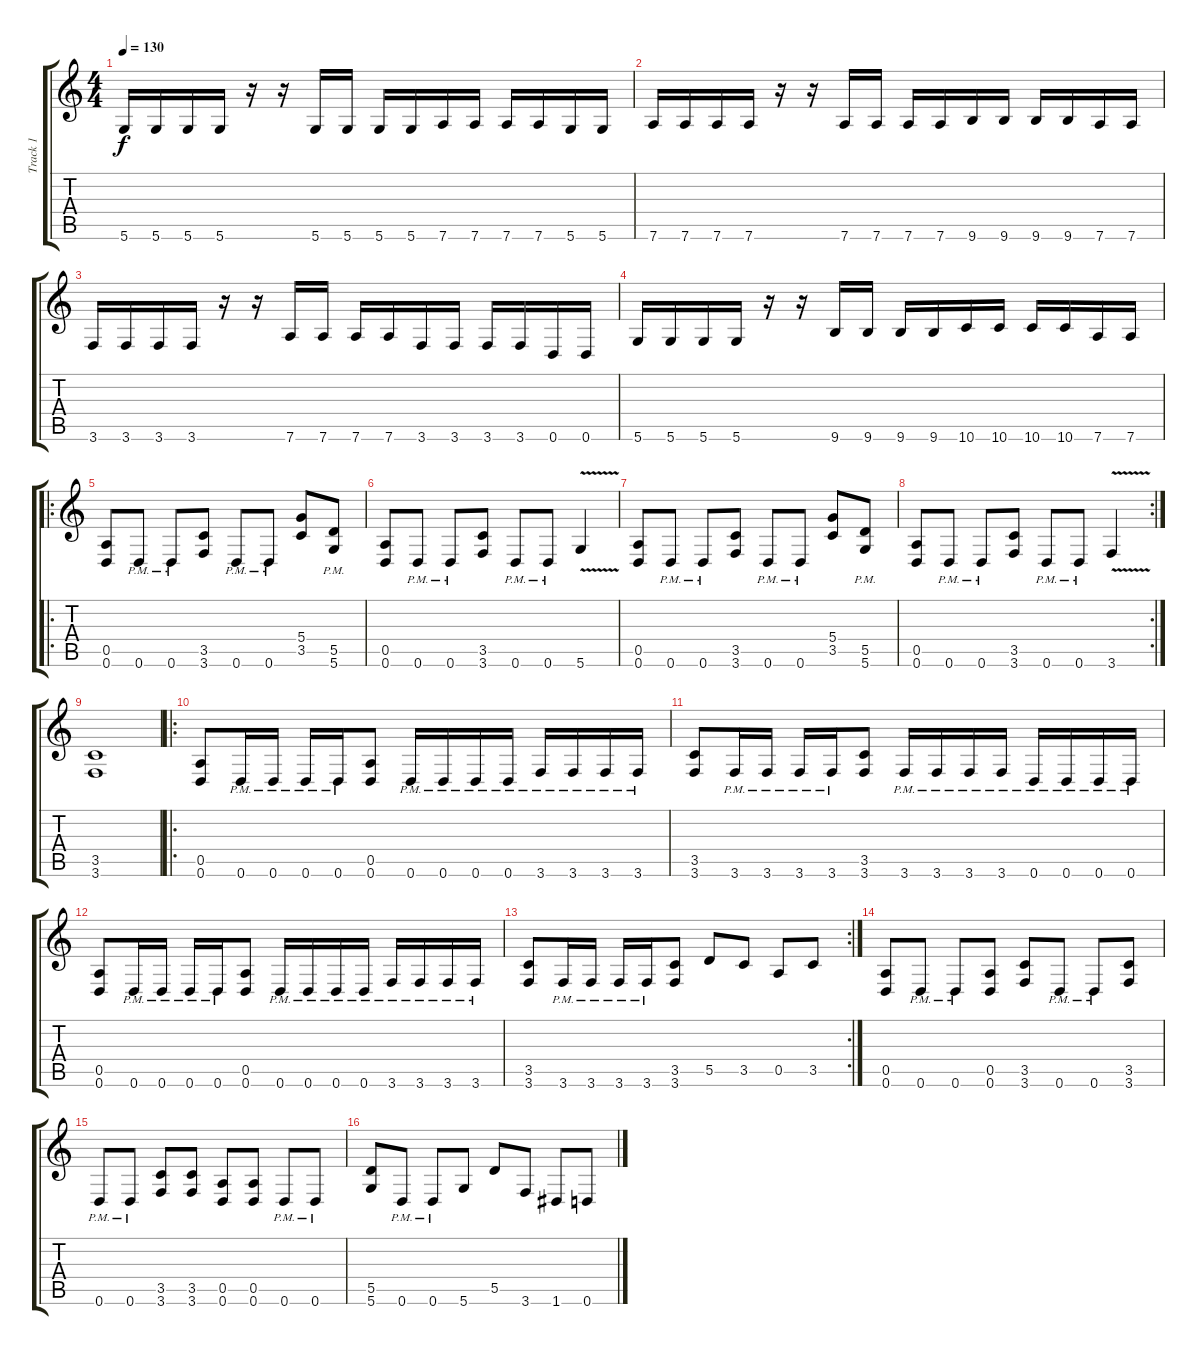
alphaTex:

\track ("Track 1" "Track 1") {instrument distortionguitar}
\staff {score tabs}
\tuning (E4 B3 G3 D3 A2 D2) {hide}
\ts (4 4)
\tempo 130
\clef g2
\ks c
5.6.16{dy f} 5.6.16 5.6.16 5.6.16 r.16 r.16 5.6.16 5.6.16 5.6.16 5.6.16 7.6.16 7.6.16 7.6.16 7.6.16 5.6.16 5.6.16 |
7.6.16 7.6.16 7.6.16 7.6.16 r.16 r.16 7.6.16 7.6.16 7.6.16 7.6.16 9.6.16 9.6.16 9.6.16 9.6.16 7.6.16 7.6.16 |
3.6.16 3.6.16 3.6.16 3.6.16 r.16 r.16 7.6.16 7.6.16 7.6.16 7.6.16 3.6.16 3.6.16 3.6.16 3.6.16 0.6.16 0.6.16 |
5.6.16 5.6.16 5.6.16 5.6.16 r.16 r.16 9.6.16 9.6.16 9.6.16 9.6.16 10.6.16 10.6.16 10.6.16 10.6.16 7.6.16 7.6.16 |
\ro
(0.5 0.6).8 0.6{pm}.8 0.6{pm}.8 (3.5 3.6).8 0.6{pm}.8 0.6{pm}.8 (5.4 3.5).8 (5.5 5.6{pm}).8 |
(0.5 0.6).8 0.6{pm}.8 0.6{pm}.8 (3.5 3.6).8 0.6{pm}.8 0.6{pm}.8 5.6{v}.4 |
(0.5 0.6).8 0.6{pm}.8 0.6{pm}.8 (3.5 3.6).8 0.6{pm}.8 0.6{pm}.8 (5.4 3.5).8 (5.5 5.6{pm}).8 |
\rc 2
(0.5 0.6).8 0.6{pm}.8 0.6{pm}.8 (3.5 3.6).8 0.6{pm}.8 0.6{pm}.8 3.6{v}.4 |
(3.5 3.6).1 |
\ro
(0.5 0.6).8 0.6{pm}.16 0.6{pm}.16 0.6{pm}.16 0.6{pm}.16 (0.5 0.6).8 0.6{pm}.16 0.6{pm}.16 0.6{pm}.16 0.6{pm}.16 3.6{pm}.16 3.6{pm}.16 3.6{pm}.16 3.6{pm}.16 |
(3.5 3.6).8 3.6{pm}.16 3.6{pm}.16 3.6{pm}.16 3.6{pm}.16 (3.5 3.6).8 3.6{pm}.16 3.6{pm}.16 3.6{pm}.16 3.6{pm}.16 0.6{pm}.16 0.6{pm}.16 0.6{pm}.16 0.6{pm}.16 |
(0.5 0.6).8 0.6{pm}.16 0.6{pm}.16 0.6{pm}.16 0.6{pm}.16 (0.5 0.6).8 0.6{pm}.16 0.6{pm}.16 0.6{pm}.16 0.6{pm}.16 3.6{pm}.16 3.6{pm}.16 3.6{pm}.16 3.6{pm}.16 |
\rc 2
(3.5 3.6).8 3.6{pm}.16 3.6{pm}.16 3.6{pm}.16 3.6{pm}.16 (3.5 3.6).8 5.5.8 3.5.8 0.5.8 3.5.8 |
(0.5 0.6).8 0.6{pm}.8 0.6{pm}.8 (0.5 0.6).8 (3.5 3.6).8 0.6{pm}.8 0.6{pm}.8 (3.5 3.6).8 |
0.6{pm}.8 0.6{pm}.8 (3.5 3.6).8 (3.5 3.6).8 (0.5 0.6).8 (0.5 0.6).8 0.6{pm}.8 0.6{pm}.8 |
(5.5 5.6).8 0.6{pm}.8 0.6{pm}.8 5.6.8 5.5.8 3.6.8 1.6.8 0.6.8
